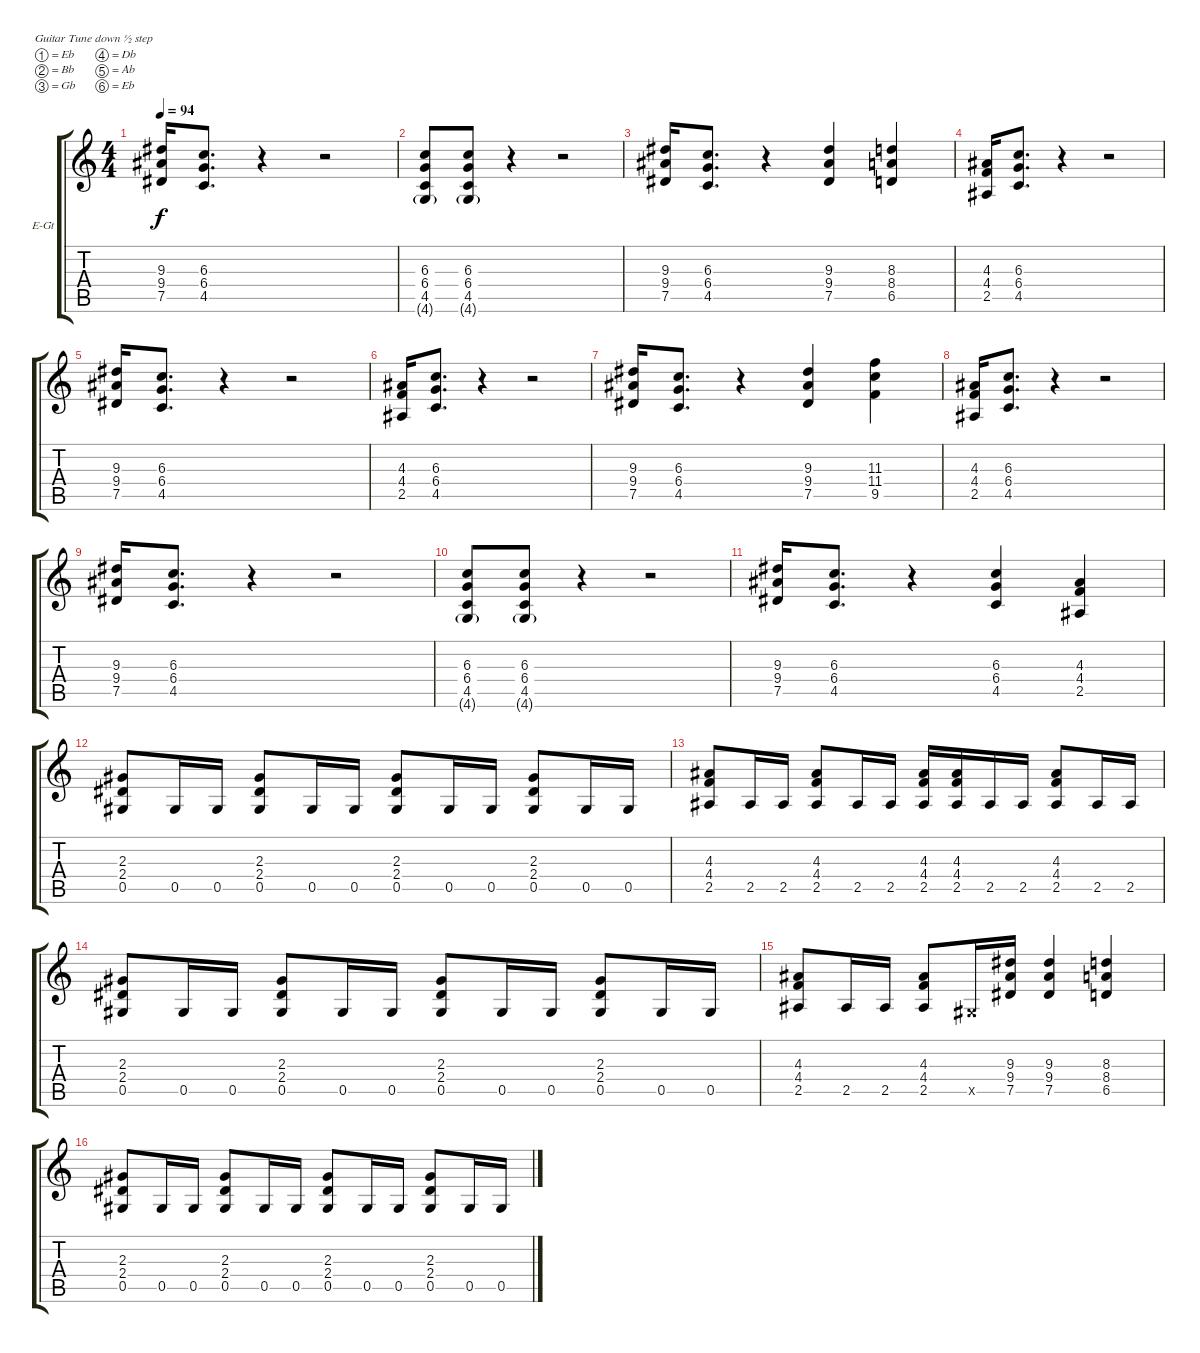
\bracketExtendMode groupsimilarinstruments
\firstSystemTrackNameOrientation horizontal
\otherSystemsTrackNameOrientation horizontal
\track ("Rhythm" "E-Gt") {instrument overdrivenguitar}
\staff {score tabs}
\tuning (Eb4 Bb3 Gb3 Db3 Ab2 Eb2)
\ts (4 4)
\tempo 94
\clef g2
\ks c
(9.3 9.4 7.5).16{dy f} (6.3 6.4 4.5).8{d} r.4 r.2 |
(6.3 6.4 4.5 4.6{g}).8 (6.3 6.4 4.5 4.6{g}).8 r.4 r.2 |
(9.3 9.4 7.5).16 (6.3 6.4 4.5).8{d} r.4 (9.3 9.4 7.5).4 (8.3 8.4 6.5).4 |
(4.3 4.4 2.5).16 (6.3 6.4 4.5).8{d} r.4 r.2 |
(9.3 9.4 7.5).16 (6.3 6.4 4.5).8{d} r.4 r.2 |
(4.3 4.4 2.5).16 (6.3 6.4 4.5).8{d} r.4 r.2 |
(9.3 9.4 7.5).16 (6.3 6.4 4.5).8{d} r.4 (9.3 9.4 7.5).4 (11.3 11.4 9.5).4 |
(4.3 4.4 2.5).16 (6.3 6.4 4.5).8{d} r.4 r.2 |
(9.3 9.4 7.5).16 (6.3 6.4 4.5).8{d} r.4 r.2 |
(6.3 6.4 4.5 4.6{g}).8 (6.3 6.4 4.5 4.6{g}).8 r.4 r.2 |
(9.3 9.4 7.5).16 (6.3 6.4 4.5).8{d} r.4 (6.3 6.4 4.5).4 (4.3 4.4 2.5).4 |
(2.3 2.4 0.5).8 0.5.16 0.5.16 (2.3 2.4 0.5).8 0.5.16 0.5.16 (2.3 2.4 0.5).8 0.5.16 0.5.16 (2.3 2.4 0.5).8 0.5.16 0.5.16 |
(4.3 4.4 2.5).8 2.5.16 2.5.16 (4.3 4.4 2.5).8 2.5.16 2.5.16 (4.3 4.4 2.5).16 (4.3 4.4 2.5).16 2.5.16 2.5.16 (4.3 4.4 2.5).8 2.5.16 2.5.16 |
(2.3 2.4 0.5).8 0.5.16 0.5.16 (2.3 2.4 0.5).8 0.5.16 0.5.16 (2.3 2.4 0.5).8 0.5.16 0.5.16 (2.3 2.4 0.5).8 0.5.16 0.5.16 |
(4.3 4.4 2.5).8 2.5.16 2.5.16 (4.3 4.4 2.5).8 0.5{x}.16 (9.3 9.4 7.5).16 (9.3 9.4 7.5).4 (8.3 8.4 6.5).4 |
(2.3 2.4 0.5).8 0.5.16 0.5.16 (2.3 2.4 0.5).8 0.5.16 0.5.16 (2.3 2.4 0.5).8 0.5.16 0.5.16 (2.3 2.4 0.5).8 0.5.16 0.5.16
